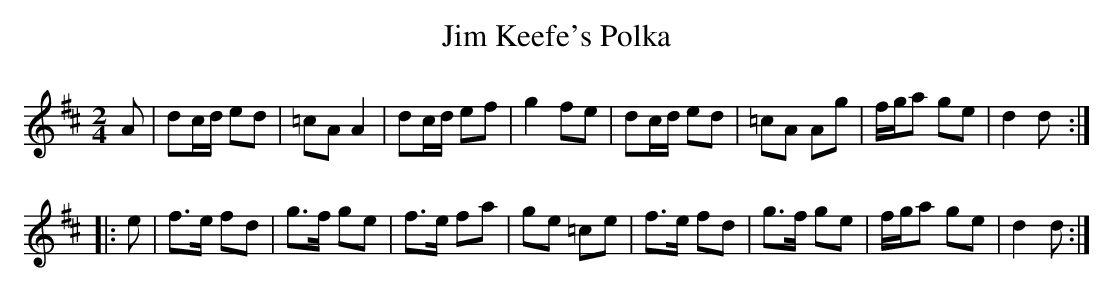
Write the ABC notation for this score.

X:1
T:Jim Keefe's Polka
M:2/4
L:1/8
K:D
A|dc/d/ ed|=cA A2|dc/d/ ef|g2 fe|\
dc/d/ ed|=cA Ag|f/g/a ge|d2 d :|
|:e|f>e fd|g>f ge|f>e fa|ge =ce|\
f>e fd|g>f ge|f/g/a ge|d2 d :|
